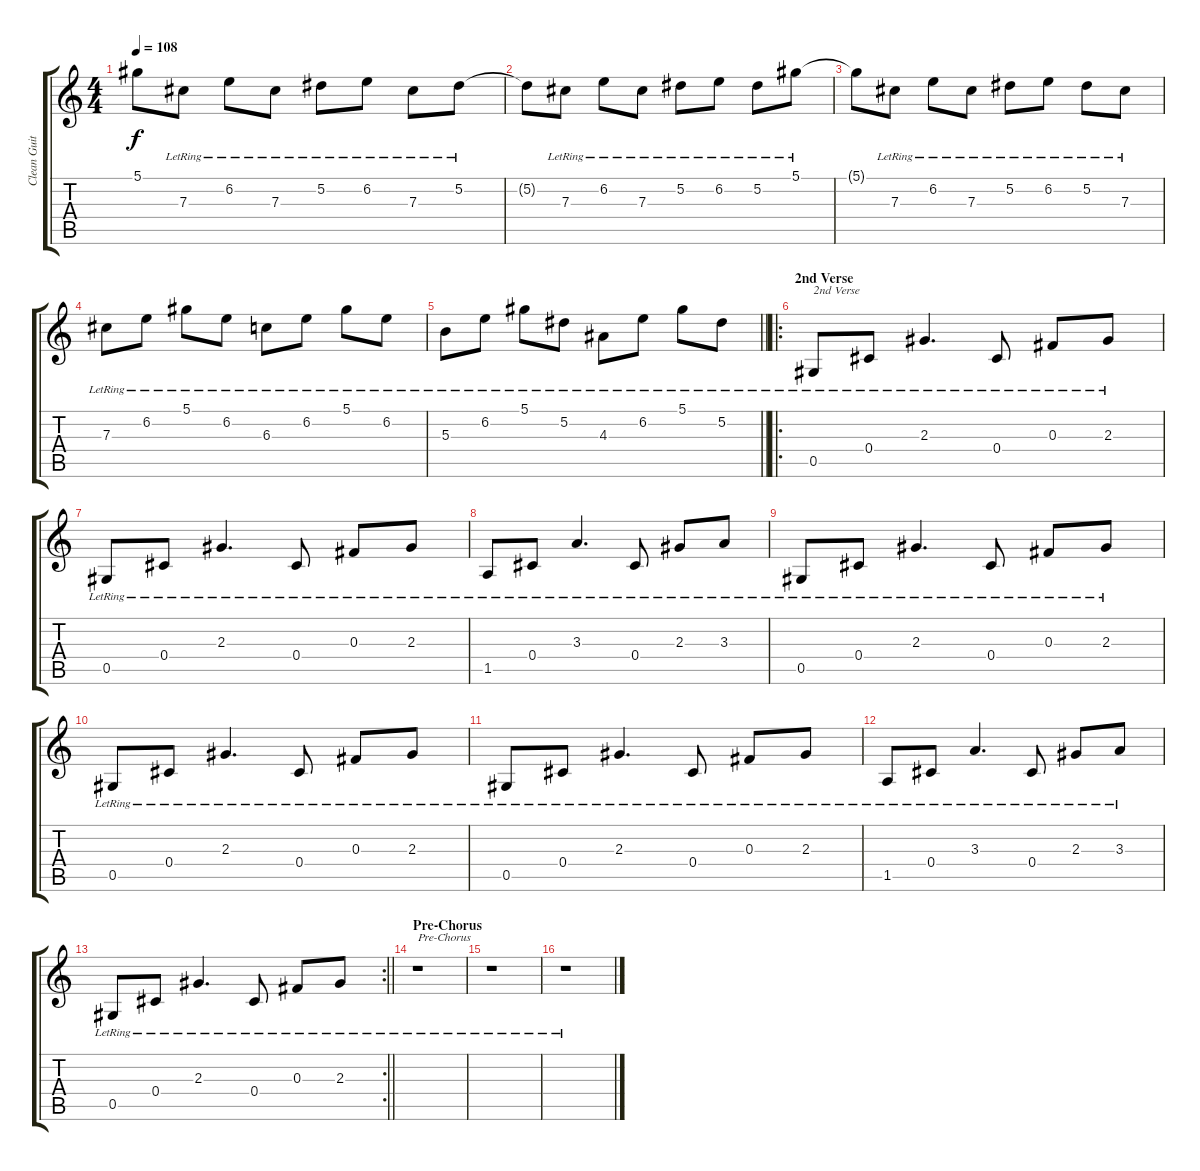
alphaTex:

\track ("Clean Guitar" "Clean Guit") {instrument electricguitarclean}
\staff {score tabs}
\tuning (Eb4 Bb3 Gb3 Db3 Ab2 Eb2) {hide}
\ts (4 4)
\tempo 108
\clef g2
\ks c
5.1{t}.8{dy f} 7.3{lr}.8 6.2{lr}.8 7.3{lr}.8 5.2{lr}.8 6.2{lr}.8 7.3{lr}.8 5.2{lr}.8 |
5.2{t}.8 7.3{lr}.8 6.2{lr}.8 7.3{lr}.8 5.2{lr}.8 6.2{lr}.8 5.2{lr}.8 5.1{lr}.8 |
5.1{t}.8 7.3{lr}.8 6.2{lr}.8 7.3{lr}.8 5.2{lr}.8 6.2{lr}.8 5.2{lr}.8 7.3{lr}.8 |
7.3{lr}.8 6.2{lr}.8 5.1{lr}.8 6.2{lr}.8 6.3{lr}.8 6.2{lr}.8 5.1{lr}.8 6.2{lr}.8 |
\barLineRight lightlight
5.3{lr}.8 6.2{lr}.8 5.1{lr}.8 5.2{lr}.8 4.3{lr}.8 6.2{lr}.8 5.1{lr}.8 5.2{lr}.8 |
\ro
\section ("" "2nd Verse")
0.5{lr}.8{txt "2nd Verse"} 0.4{lr}.8 2.3{lr}.4{d} 0.4{lr}.8 0.3{lr}.8 2.3{lr}.8 |
0.5{lr}.8 0.4{lr}.8 2.3{lr}.4{d} 0.4{lr}.8 0.3{lr}.8 2.3{lr}.8 |
1.5{lr}.8 0.4{lr}.8 3.3{lr}.4{d} 0.4{lr}.8 2.3{lr}.8 3.3{lr}.8 |
0.5{lr}.8 0.4{lr}.8 2.3{lr}.4{d} 0.4{lr}.8 0.3{lr}.8 2.3{lr}.8 |
0.5{lr}.8 0.4{lr}.8 2.3{lr}.4{d} 0.4{lr}.8 0.3{lr}.8 2.3{lr}.8 |
0.5{lr}.8 0.4{lr}.8 2.3{lr}.4{d} 0.4{lr}.8 0.3{lr}.8 2.3{lr}.8 |
1.5{lr}.8 0.4{lr}.8 3.3{lr}.4{d} 0.4{lr}.8 2.3{lr}.8 3.3{lr}.8 |
\rc 2
\barLineRight lightlight
0.5{lr}.8 0.4{lr}.8 2.3{lr}.4{d} 0.4{lr}.8 0.3{lr}.8 2.3{lr}.8 |
\section ("" "Pre-Chorus")
r.1{txt "Pre-Chorus"} |
r.1 |
r.1
